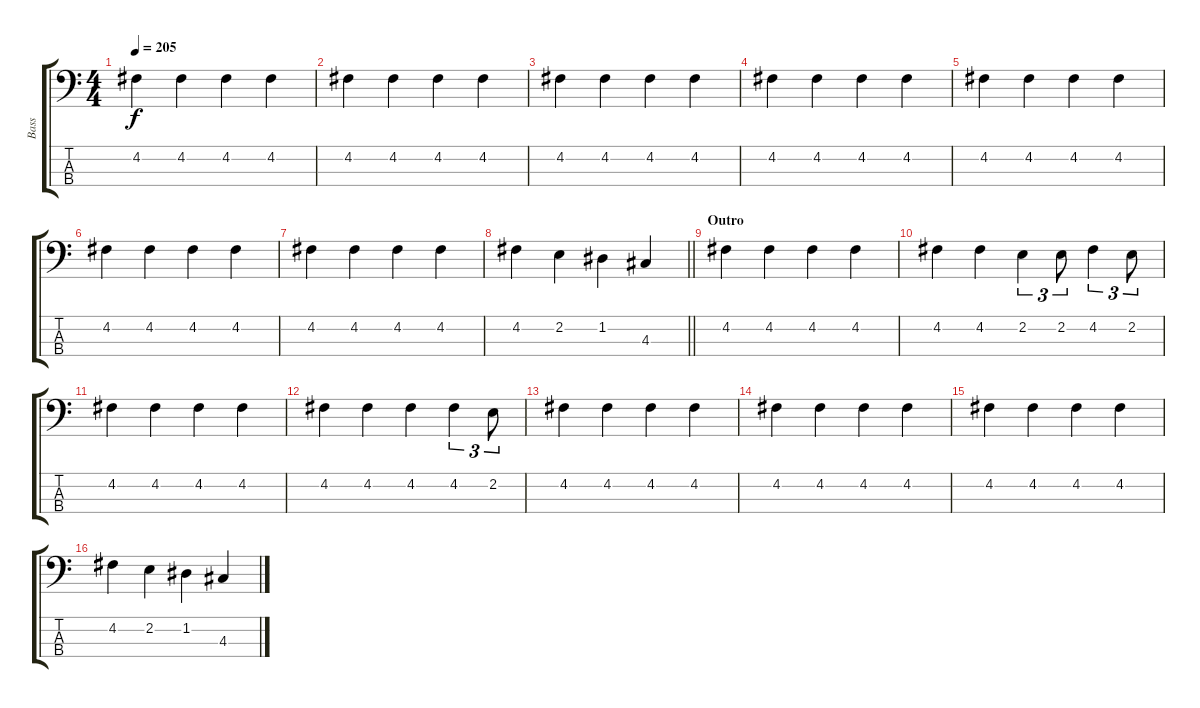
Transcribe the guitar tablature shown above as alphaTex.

\track ("Bass" "Bass") {instrument electricbasspick}
\staff {score tabs}
\tuning (G2 D2 A1 E1) {hide}
\ts (4 4)
\tempo 205
\clef f4
\ks c
4.2.4{dy f} 4.2.4 4.2.4 4.2.4 |
4.2.4 4.2.4 4.2.4 4.2.4 |
4.2.4 4.2.4 4.2.4 4.2.4 |
4.2.4 4.2.4 4.2.4 4.2.4 |
4.2.4 4.2.4 4.2.4 4.2.4 |
4.2.4 4.2.4 4.2.4 4.2.4 |
4.2.4 4.2.4 4.2.4 4.2.4 |
\barLineRight lightlight
4.2.4 2.2.4 1.2.4 4.3.4 |
\section ("" "Outro")
4.2.4 4.2.4 4.2.4 4.2.4 |
4.2.4 4.2.4 2.2.4{tu (3 2)} 2.2.8{tu (3 2)} 4.2.4{tu (3 2)} 2.2.8{tu (3 2)} |
4.2.4 4.2.4 4.2.4 4.2.4 |
4.2.4 4.2.4 4.2.4 4.2.4{tu (3 2)} 2.2.8{tu (3 2)} |
4.2.4 4.2.4 4.2.4 4.2.4 |
4.2.4 4.2.4 4.2.4 4.2.4 |
4.2.4 4.2.4 4.2.4 4.2.4 |
4.2.4 2.2.4 1.2.4 4.3.4
